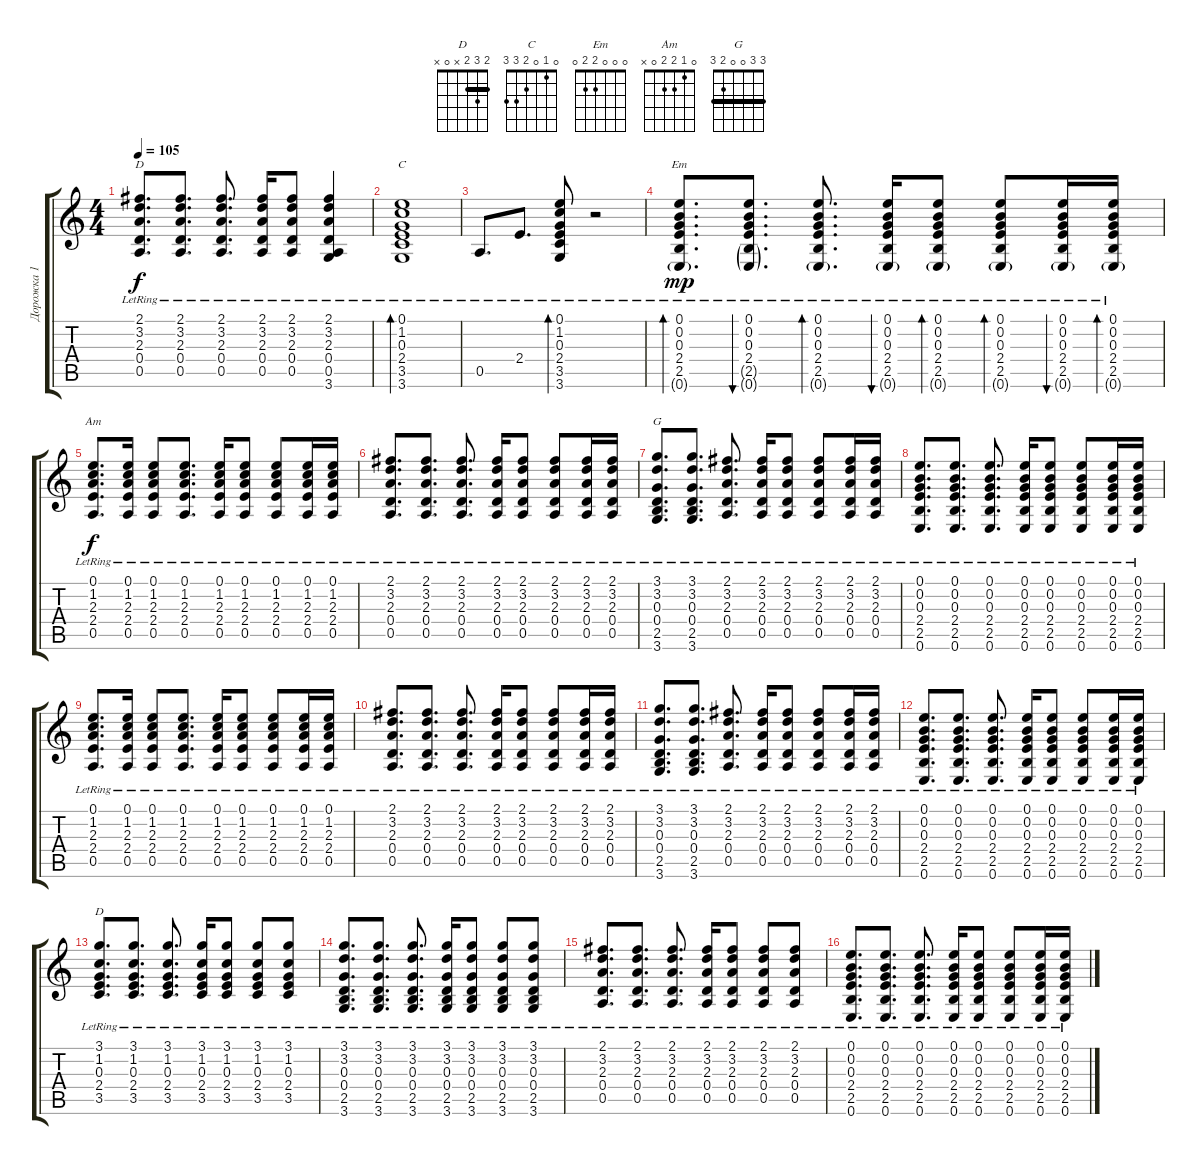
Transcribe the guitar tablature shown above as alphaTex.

\track ("Дорожка 1" "Дорожка 1") {instrument acousticguitarsteel}
\staff {score tabs}
\tuning (E4 B3 G3 D3 A2 E2) {hide}
\chord ("D" 2 3 2 0 0 x) {barre 2}
\chord ("C" 0 1 0 2 3 3)
\chord ("Em" 0 0 0 2 2 0)
\chord ("Am" 0 1 2 2 0 x)
\chord ("G" 3 3 0 0 2 3) {barre 3}
\chord ("D" 2 3 2 x 0 x) {barre 2}
\ts (4 4)
\tempo 105
\clef g2
\ks c
(2.1 3.2{lr} 2.3{lr} 0.4{lr} 0.5{lr}).8{d ch "D" dy f} (2.1 3.2{lr} 2.3{lr} 0.4{lr} 0.5{lr}).8{d} (2.1 3.2{lr} 2.3{lr} 0.4{lr} 0.5{lr}).8{d} (2.1 3.2{lr} 2.3{lr} 0.4{lr} 0.5{lr}).16 (2.1 3.2{lr} 2.3{lr} 0.4{lr} 0.5{lr}).8 (2.1 3.2{lr} 2.3{lr} 0.4{lr} 0.5{lr} 3.6{t}).4 |
(0.1{lr} 1.2{lr} 0.3{lr} 2.4{lr} 3.5{lr} 3.6{lr}).1{bd 60 ch "C"} |
0.5{lr}.8{d} 2.4{lr}.8{d} (0.1{lr} 1.2{lr} 0.3{lr} 2.4{lr} 3.5{lr} 3.6{lr}).8{bd 60} r.2 |
(0.1{lr} 0.2{lr} 0.3{lr} 2.4{lr} 2.5{lr} 0.6{g lr}).8{d bd 60 ch "Em" dy mp} (0.1{lr} 0.2{lr} 0.3{lr} 2.4{lr} 2.5{g lr} 0.6{g lr}).8{d bu 60} (0.1{lr} 0.2{lr} 0.3{lr} 2.4{lr} 2.5{lr} 0.6{g lr}).8{d bd 60} (0.1{lr} 0.2{lr} 0.3{lr} 2.4{lr} 2.5{lr} 0.6{g lr}).16{bu 60} (0.1{lr} 0.2{lr} 0.3{lr} 2.4{lr} 2.5{lr} 0.6{g lr}).8{bd 60} (0.1{lr} 0.2{lr} 0.3{lr} 2.4{lr} 2.5{lr} 0.6{g lr}).8{bd 60} (0.1{lr} 0.2{lr} 0.3{lr} 2.4{lr} 2.5{lr} 0.6{g lr}).16{bu 60} (0.1{lr} 0.2{lr} 0.3{lr} 2.4{lr} 2.5{lr} 0.6{g lr}).16{bd 60} |
(0.1{lr} 1.2{lr} 2.3{lr} 2.4{lr} 0.5{lr}).8{d ch "Am" dy f} (0.1{lr} 1.2{lr} 2.3{lr} 2.4{lr} 0.5{lr}).16 (0.1{lr} 1.2{lr} 2.3{lr} 2.4{lr} 0.5{lr}).8 (0.1{lr} 1.2{lr} 2.3{lr} 2.4{lr} 0.5{lr}).8{d} (0.1{lr} 1.2{lr} 2.3{lr} 2.4{lr} 0.5{lr}).16 (0.1{lr} 1.2{lr} 2.3{lr} 2.4{lr} 0.5{lr}).8 (0.1{lr} 1.2{lr} 2.3{lr} 2.4{lr} 0.5{lr}).8 (0.1{lr} 1.2{lr} 2.3{lr} 2.4{lr} 0.5{lr}).16 (0.1{lr} 1.2{lr} 2.3{lr} 2.4{lr} 0.5{lr}).16 |
(2.1{lr} 3.2{lr} 2.3{lr} 0.4{lr} 0.5{lr}).8{d} (2.1{lr} 3.2{lr} 2.3{lr} 0.4{lr} 0.5{lr}).8{d} (2.1{lr} 3.2{lr} 2.3{lr} 0.4{lr} 0.5{lr}).8{d} (2.1{lr} 3.2{lr} 2.3{lr} 0.4{lr} 0.5{lr}).16 (2.1{lr} 3.2{lr} 2.3{lr} 0.4{lr} 0.5{lr}).8 (2.1{lr} 3.2{lr} 2.3{lr} 0.4{lr} 0.5{lr}).8 (2.1{lr} 3.2{lr} 2.3{lr} 0.4{lr} 0.5{lr}).16 (2.1{lr} 3.2{lr} 2.3{lr} 0.4{lr} 0.5{lr}).16 |
(3.1{lr} 3.2{lr} 0.3{lr} 0.4{lr} 2.5{lr} 3.6{lr}).8{d ch "G"} (3.1{lr} 3.2{lr} 0.3{lr} 0.4{lr} 2.5{lr} 3.6{lr}).8{d} (2.1{lr} 3.2{lr} 2.3{lr} 0.4{lr} 0.5{lr}).8{d} (2.1{lr} 3.2{lr} 2.3{lr} 0.4{lr} 0.5{lr}).16 (2.1{lr} 3.2{lr} 2.3{lr} 0.4{lr} 0.5{lr}).8 (2.1{lr} 3.2{lr} 2.3{lr} 0.4{lr} 0.5{lr}).8 (2.1{lr} 3.2{lr} 2.3{lr} 0.4{lr} 0.5{lr}).16 (2.1{lr} 3.2{lr} 2.3{lr} 0.4{lr} 0.5{lr}).16 |
(0.1{lr} 0.2{lr} 0.3{lr} 2.4{lr} 2.5{lr} 0.6{lr}).8{d} (0.1{lr} 0.2{lr} 0.3{lr} 2.4{lr} 2.5{lr} 0.6{lr}).8{d} (0.1{lr} 0.2{lr} 0.3{lr} 2.4{lr} 2.5{lr} 0.6{lr}).8{d} (0.1{lr} 0.2{lr} 0.3{lr} 2.4{lr} 2.5{lr} 0.6{lr}).16 (0.1{lr} 0.2{lr} 0.3{lr} 2.4{lr} 2.5{lr} 0.6{lr}).8 (0.1{lr} 0.2{lr} 0.3{lr} 2.4{lr} 2.5{lr} 0.6{lr}).8 (0.1{lr} 0.2{lr} 0.3{lr} 2.4{lr} 2.5{lr} 0.6{lr}).16 (0.1{lr} 0.2{lr} 0.3{lr} 2.4{lr} 2.5{lr} 0.6{lr}).16 |
(0.1{lr} 1.2{lr} 2.3{lr} 2.4{lr} 0.5{lr}).8{d} (0.1{lr} 1.2{lr} 2.3{lr} 2.4{lr} 0.5{lr}).16 (0.1{lr} 1.2{lr} 2.3{lr} 2.4{lr} 0.5{lr}).8 (0.1{lr} 1.2{lr} 2.3{lr} 2.4{lr} 0.5{lr}).8{d} (0.1{lr} 1.2{lr} 2.3{lr} 2.4{lr} 0.5{lr}).16 (0.1{lr} 1.2{lr} 2.3{lr} 2.4{lr} 0.5{lr}).8 (0.1{lr} 1.2{lr} 2.3{lr} 2.4{lr} 0.5{lr}).8 (0.1{lr} 1.2{lr} 2.3{lr} 2.4{lr} 0.5{lr}).16 (0.1{lr} 1.2{lr} 2.3{lr} 2.4{lr} 0.5{lr}).16 |
(2.1{lr} 3.2{lr} 2.3{lr} 0.4{lr} 0.5{lr}).8{d} (2.1{lr} 3.2{lr} 2.3{lr} 0.4{lr} 0.5{lr}).8{d} (2.1{lr} 3.2{lr} 2.3{lr} 0.4{lr} 0.5{lr}).8{d} (2.1{lr} 3.2{lr} 2.3{lr} 0.4{lr} 0.5{lr}).16 (2.1{lr} 3.2{lr} 2.3{lr} 0.4{lr} 0.5{lr}).8 (2.1{lr} 3.2{lr} 2.3{lr} 0.4{lr} 0.5{lr}).8 (2.1{lr} 3.2{lr} 2.3{lr} 0.4{lr} 0.5{lr}).16 (2.1{lr} 3.2{lr} 2.3{lr} 0.4{lr} 0.5{lr}).16 |
(3.1{lr} 3.2{lr} 0.3{lr} 0.4{lr} 2.5{lr} 3.6{lr}).8{d} (3.1{lr} 3.2{lr} 0.3{lr} 0.4{lr} 2.5{lr} 3.6{lr}).8{d} (2.1{lr} 3.2{lr} 2.3{lr} 0.4{lr} 0.5{lr}).8{d} (2.1{lr} 3.2{lr} 2.3{lr} 0.4{lr} 0.5{lr}).16 (2.1{lr} 3.2{lr} 2.3{lr} 0.4{lr} 0.5{lr}).8 (2.1{lr} 3.2{lr} 2.3{lr} 0.4{lr} 0.5{lr}).8 (2.1{lr} 3.2{lr} 2.3{lr} 0.4{lr} 0.5{lr}).16 (2.1{lr} 3.2{lr} 2.3{lr} 0.4{lr} 0.5{lr}).16 |
(0.1{lr} 0.2{lr} 0.3{lr} 2.4{lr} 2.5{lr} 0.6{lr}).8{d} (0.1{lr} 0.2{lr} 0.3{lr} 2.4{lr} 2.5{lr} 0.6{lr}).8{d} (0.1{lr} 0.2{lr} 0.3{lr} 2.4{lr} 2.5{lr} 0.6{lr}).8{d} (0.1{lr} 0.2{lr} 0.3{lr} 2.4{lr} 2.5{lr} 0.6{lr}).16 (0.1{lr} 0.2{lr} 0.3{lr} 2.4{lr} 2.5{lr} 0.6{lr}).8 (0.1{lr} 0.2{lr} 0.3{lr} 2.4{lr} 2.5{lr} 0.6{lr}).8 (0.1{lr} 0.2{lr} 0.3{lr} 2.4{lr} 2.5{lr} 0.6{lr}).16 (0.1{lr} 0.2{lr} 0.3{lr} 2.4{lr} 2.5{lr} 0.6{lr}).16 |
(3.1{lr} 1.2{lr} 0.3{lr} 2.4{lr} 3.5{lr}).8{d ch "D"} (3.1{lr} 1.2{lr} 0.3{lr} 2.4{lr} 3.5{lr}).8{d} (3.1{lr} 1.2{lr} 0.3{lr} 2.4{lr} 3.5{lr}).8{d} (3.1{lr} 1.2{lr} 0.3{lr} 2.4{lr} 3.5{lr}).16 (3.1{lr} 1.2{lr} 0.3{lr} 2.4{lr} 3.5{lr}).8 (3.1{lr} 1.2{lr} 0.3{lr} 2.4{lr} 3.5{lr}).8 (3.1{lr} 1.2{lr} 0.3{lr} 2.4{lr} 3.5{lr}).8 |
(3.1{lr} 3.2{lr} 0.3{lr} 0.4{lr} 2.5{lr} 3.6{lr}).8{d} (3.1{lr} 3.2{lr} 0.3{lr} 0.4{lr} 2.5{lr} 3.6{lr}).8{d} (3.1{lr} 3.2{lr} 0.3{lr} 0.4{lr} 2.5{lr} 3.6{lr}).8{d} (3.1{lr} 3.2{lr} 0.3{lr} 0.4{lr} 2.5{lr} 3.6{lr}).16 (3.1{lr} 3.2{lr} 0.3{lr} 0.4{lr} 2.5{lr} 3.6{lr}).8 (3.1{lr} 3.2{lr} 0.3{lr} 0.4{lr} 2.5{lr} 3.6{lr}).8 (3.1{lr} 3.2{lr} 0.3{lr} 0.4{lr} 2.5{lr} 3.6{lr}).8 |
(2.1{lr} 3.2{lr} 2.3{lr} 0.4{lr} 0.5{lr}).8{d} (2.1{lr} 3.2{lr} 2.3{lr} 0.4{lr} 0.5{lr}).8{d} (2.1{lr} 3.2{lr} 2.3{lr} 0.4{lr} 0.5{lr}).8{d} (2.1{lr} 3.2{lr} 2.3{lr} 0.4{lr} 0.5{lr}).16 (2.1{lr} 3.2{lr} 2.3{lr} 0.4{lr} 0.5{lr}).8 (2.1{lr} 3.2{lr} 2.3{lr} 0.4{lr} 0.5{lr}).8 (2.1{lr} 3.2{lr} 2.3{lr} 0.4{lr} 0.5{lr}).8 |
(0.1{lr} 0.2{lr} 0.3{lr} 2.4{lr} 2.5{lr} 0.6{lr}).8{d} (0.1{lr} 0.2{lr} 0.3{lr} 2.4{lr} 2.5{lr} 0.6{lr}).8{d} (0.1{lr} 0.2{lr} 0.3{lr} 2.4{lr} 2.5{lr} 0.6{lr}).8{d} (0.1{lr} 0.2{lr} 0.3{lr} 2.4{lr} 2.5{lr} 0.6{lr}).16 (0.1{lr} 0.2{lr} 0.3{lr} 2.4{lr} 2.5{lr} 0.6{lr}).8 (0.1{lr} 0.2{lr} 0.3{lr} 2.4{lr} 2.5{lr} 0.6{lr}).8 (0.1{lr} 0.2{lr} 0.3{lr} 2.4{lr} 2.5{lr} 0.6{lr}).16 (0.1{lr} 0.2{lr} 0.3{lr} 2.4{lr} 2.5{lr} 0.6{lr}).16
